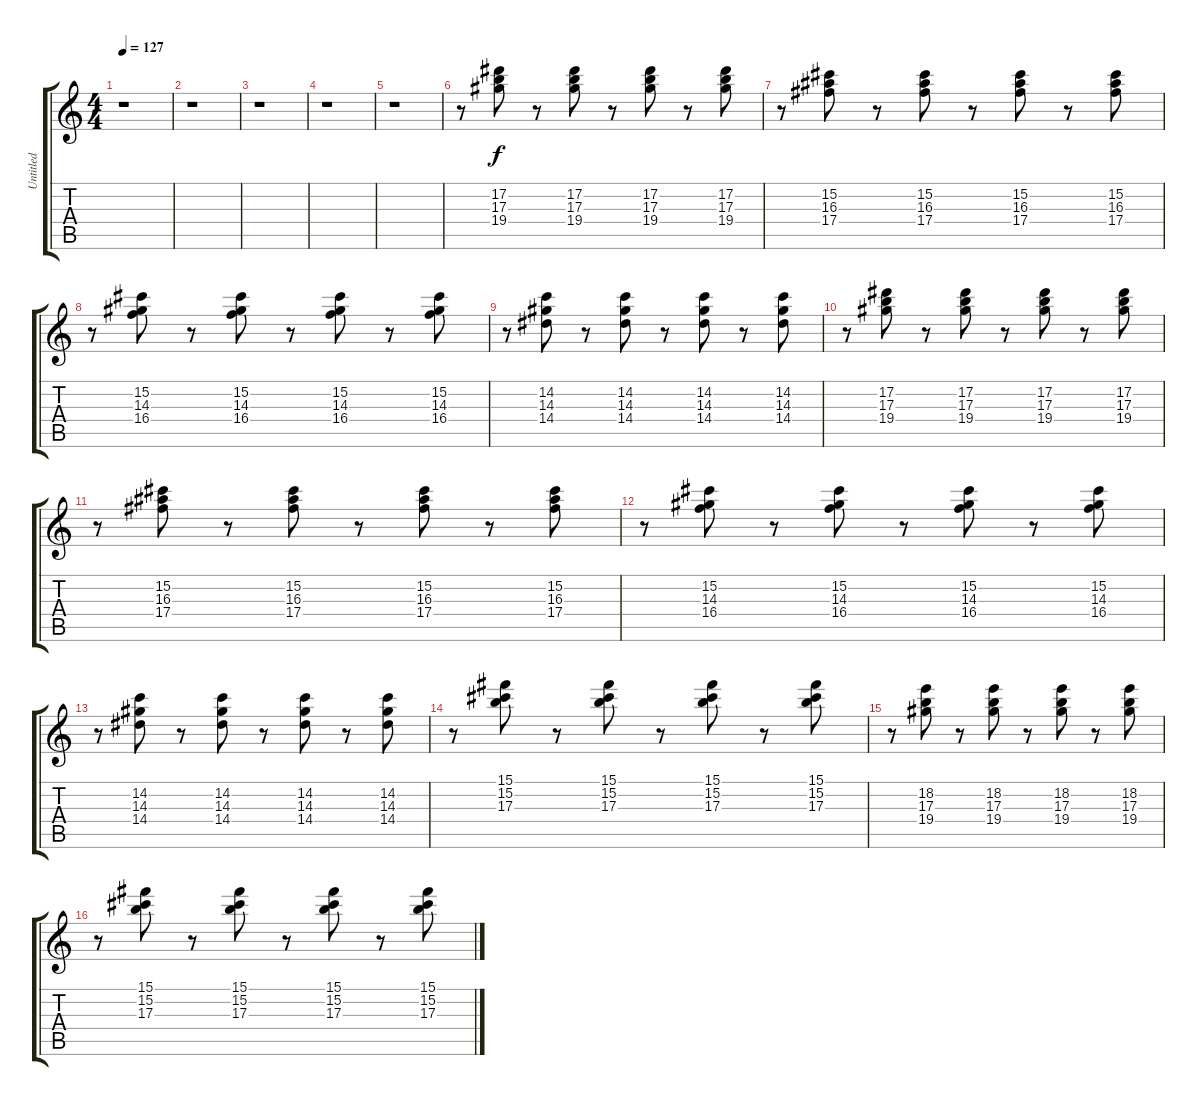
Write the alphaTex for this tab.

\track ("Untitled" "Untitled") {instrument electricguitarclean}
\staff {score tabs}
\tuning (Eb4 Bb3 Gb3 Db3 Ab2 Eb2) {hide}
\ts (4 4)
\tempo 127
\clef g2
\ks c
r.1{dy f} |
r.1 |
r.1 |
r.1 |
r.1 |
r.8 (17.2 17.3 19.4).8 r.8 (17.2 17.3 19.4).8 r.8 (17.2 17.3 19.4).8 r.8 (17.2 17.3 19.4).8 |
r.8 (15.2 16.3 17.4).8 r.8 (15.2 16.3 17.4).8 r.8 (15.2 16.3 17.4).8 r.8 (15.2 16.3 17.4).8 |
r.8 (15.2 14.3 16.4).8 r.8 (15.2 14.3 16.4).8 r.8 (15.2 14.3 16.4).8 r.8 (15.2 14.3 16.4).8 |
r.8 (14.2 14.3 14.4).8 r.8 (14.2 14.3 14.4).8 r.8 (14.2 14.3 14.4).8 r.8 (14.2 14.3 14.4).8 |
r.8 (17.2 17.3 19.4).8 r.8 (17.2 17.3 19.4).8 r.8 (17.2 17.3 19.4).8 r.8 (17.2 17.3 19.4).8 |
r.8 (15.2 16.3 17.4).8 r.8 (15.2 16.3 17.4).8 r.8 (15.2 16.3 17.4).8 r.8 (15.2 16.3 17.4).8 |
r.8 (15.2 14.3 16.4).8 r.8 (15.2 14.3 16.4).8 r.8 (15.2 14.3 16.4).8 r.8 (15.2 14.3 16.4).8 |
r.8 (14.2 14.3 14.4).8 r.8 (14.2 14.3 14.4).8 r.8 (14.2 14.3 14.4).8 r.8 (14.2 14.3 14.4).8 |
r.8 (15.1 15.2 17.3).8 r.8 (15.1 15.2 17.3).8 r.8 (15.1 15.2 17.3).8 r.8 (15.1 15.2 17.3).8 |
r.8 (18.2 17.3 19.4).8 r.8 (18.2 17.3 19.4).8 r.8 (18.2 17.3 19.4).8 r.8 (18.2 17.3 19.4).8 |
r.8 (15.1 15.2 17.3).8 r.8 (15.1 15.2 17.3).8 r.8 (15.1 15.2 17.3).8 r.8 (15.1 15.2 17.3).8
